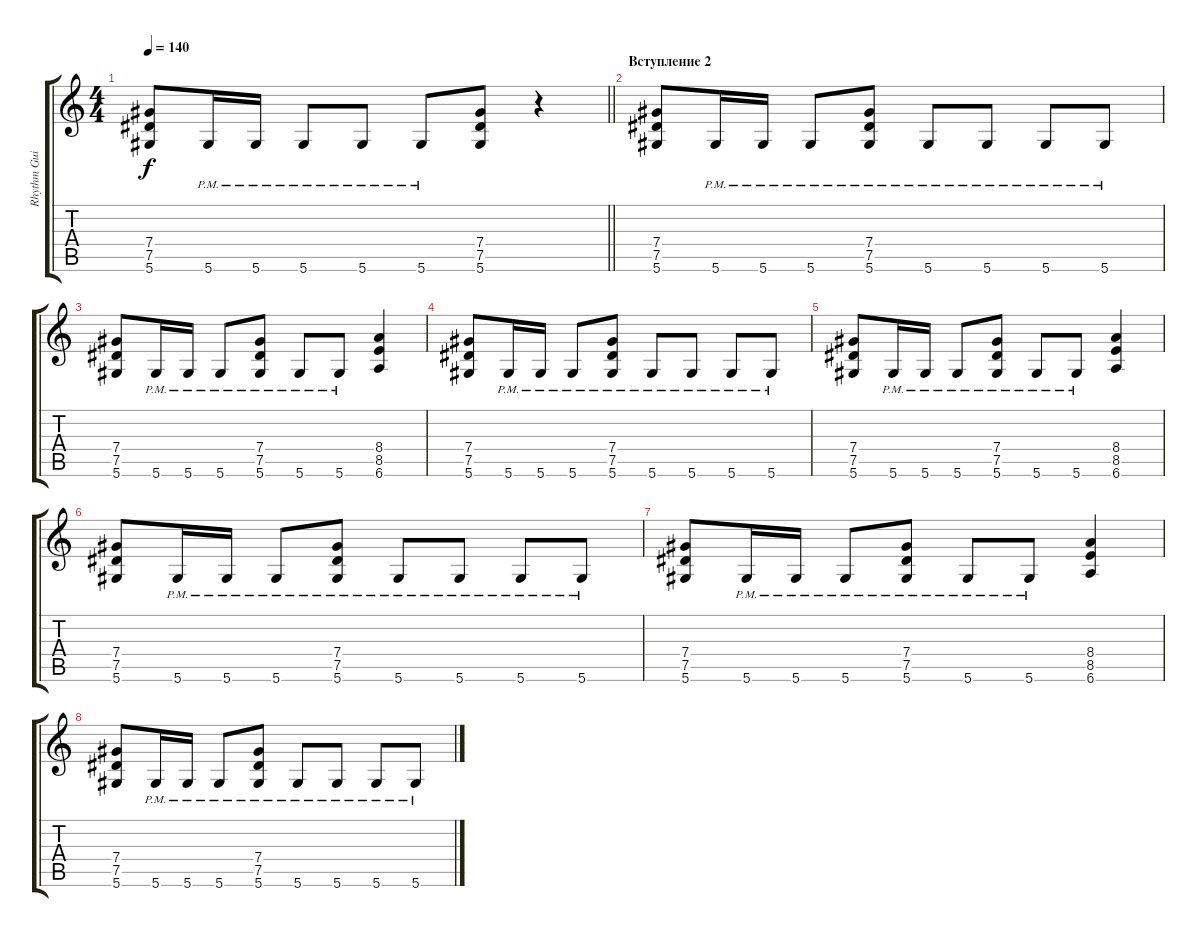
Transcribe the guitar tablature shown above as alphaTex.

\track ("Rhythm Guitar Right" "Rhythm Gui") {instrument distortionguitar}
\staff {score tabs}
\tuning (Eb4 Bb3 Gb3 Db3 Ab2 Eb2) {hide}
\ts (4 4)
\tempo 140
\clef g2
\barLineRight lightlight
\ks c
(7.4 7.5 5.6).8{dy f} 5.6{pm}.16 5.6{pm}.16 5.6{pm}.8 5.6{pm}.8 5.6{pm}.8 (7.4 7.5 5.6).8 r.4 |
\section ("" "Вступление 2")
(7.4 7.5 5.6).8 5.6{pm}.16 5.6{pm}.16 5.6{pm}.8 (7.4 7.5 5.6{pm}).8 5.6{pm}.8 5.6{pm}.8 5.6{pm}.8 5.6{pm}.8 |
(7.4 7.5 5.6).8 5.6{pm}.16 5.6{pm}.16 5.6{pm}.8 (7.4 7.5 5.6{pm}).8 5.6{pm}.8 5.6{pm}.8 (8.4 8.5 6.6).4 |
(7.4 7.5 5.6).8 5.6{pm}.16 5.6{pm}.16 5.6{pm}.8 (7.4 7.5 5.6{pm}).8 5.6{pm}.8 5.6{pm}.8 5.6{pm}.8 5.6{pm}.8 |
(7.4 7.5 5.6).8 5.6{pm}.16 5.6{pm}.16 5.6{pm}.8 (7.4 7.5 5.6{pm}).8 5.6{pm}.8 5.6{pm}.8 (8.4 8.5 6.6).4 |
(7.4 7.5 5.6).8 5.6{pm}.16 5.6{pm}.16 5.6{pm}.8 (7.4 7.5 5.6{pm}).8 5.6{pm}.8 5.6{pm}.8 5.6{pm}.8 5.6{pm}.8 |
(7.4 7.5 5.6).8 5.6{pm}.16 5.6{pm}.16 5.6{pm}.8 (7.4 7.5 5.6{pm}).8 5.6{pm}.8 5.6{pm}.8 (8.4 8.5 6.6).4 |
(7.4 7.5 5.6).8 5.6{pm}.16 5.6{pm}.16 5.6{pm}.8 (7.4 7.5 5.6{pm}).8 5.6{pm}.8 5.6{pm}.8 5.6{pm}.8 5.6{pm}.8
